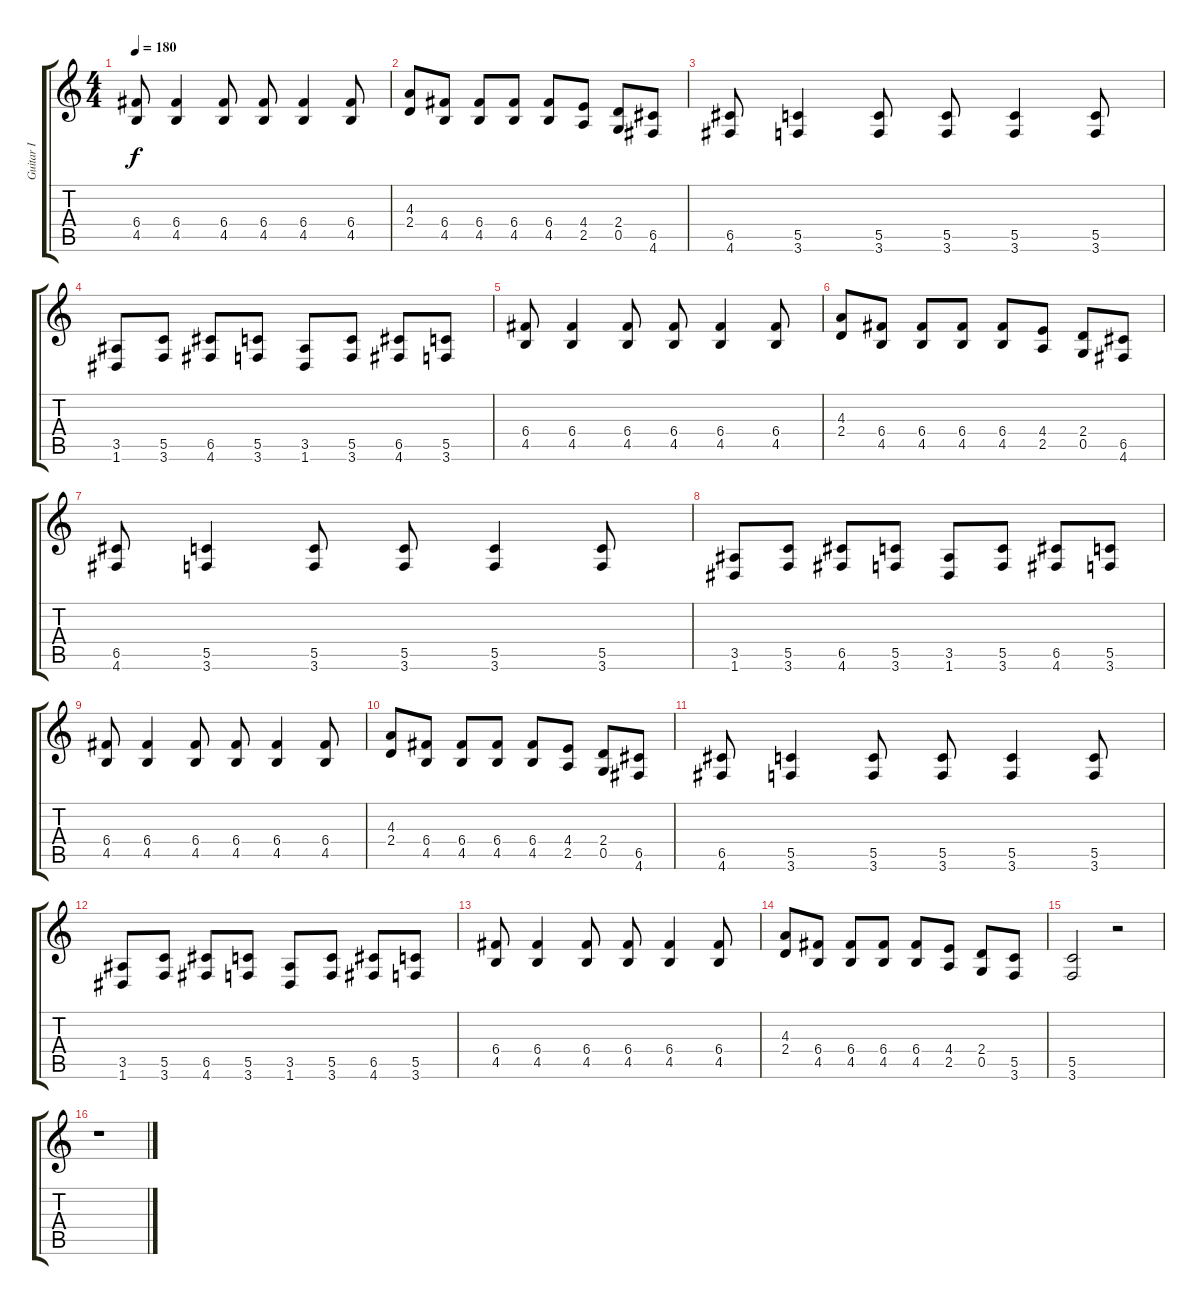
\track ("Guitar I" "Guitar I") {instrument distortionguitar}
\staff {score tabs}
\tuning (D4 A3 F3 C3 G2 D2) {hide}
\ts (4 4)
\tempo 180
\clef g2
\ks c
(6.4 4.5).8{dy f} (6.4 4.5).4 (6.4 4.5).8 (6.4 4.5).8 (6.4 4.5).4 (6.4 4.5).8 |
(4.3 2.4).8 (6.4 4.5).8 (6.4 4.5).8 (6.4 4.5).8 (6.4 4.5).8 (4.4 2.5).8 (2.4 0.5).8 (6.5 4.6).8 |
(6.5 4.6).8 (5.5 3.6).4 (5.5 3.6).8 (5.5 3.6).8 (5.5 3.6).4 (5.5 3.6).8 |
(3.5 1.6).8 (5.5 3.6).8 (6.5 4.6).8 (5.5 3.6).8 (3.5 1.6).8 (5.5 3.6).8 (6.5 4.6).8 (5.5 3.6).8 |
(6.4 4.5).8 (6.4 4.5).4 (6.4 4.5).8 (6.4 4.5).8 (6.4 4.5).4 (6.4 4.5).8 |
(4.3 2.4).8 (6.4 4.5).8 (6.4 4.5).8 (6.4 4.5).8 (6.4 4.5).8 (4.4 2.5).8 (2.4 0.5).8 (6.5 4.6).8 |
(6.5 4.6).8 (5.5 3.6).4 (5.5 3.6).8 (5.5 3.6).8 (5.5 3.6).4 (5.5 3.6).8 |
(3.5 1.6).8 (5.5 3.6).8 (6.5 4.6).8 (5.5 3.6).8 (3.5 1.6).8 (5.5 3.6).8 (6.5 4.6).8 (5.5 3.6).8 |
(6.4 4.5).8 (6.4 4.5).4 (6.4 4.5).8 (6.4 4.5).8 (6.4 4.5).4 (6.4 4.5).8 |
(4.3 2.4).8 (6.4 4.5).8 (6.4 4.5).8 (6.4 4.5).8 (6.4 4.5).8 (4.4 2.5).8 (2.4 0.5).8 (6.5 4.6).8 |
(6.5 4.6).8 (5.5 3.6).4 (5.5 3.6).8 (5.5 3.6).8 (5.5 3.6).4 (5.5 3.6).8 |
(3.5 1.6).8 (5.5 3.6).8 (6.5 4.6).8 (5.5 3.6).8 (3.5 1.6).8 (5.5 3.6).8 (6.5 4.6).8 (5.5 3.6).8 |
(6.4 4.5).8 (6.4 4.5).4 (6.4 4.5).8 (6.4 4.5).8 (6.4 4.5).4 (6.4 4.5).8 |
(4.3 2.4).8 (6.4 4.5).8 (6.4 4.5).8 (6.4 4.5).8 (6.4 4.5).8 (4.4 2.5).8 (2.4 0.5).8 (5.5 3.6).8 |
(5.5 3.6).2 r.2 |
r.1
